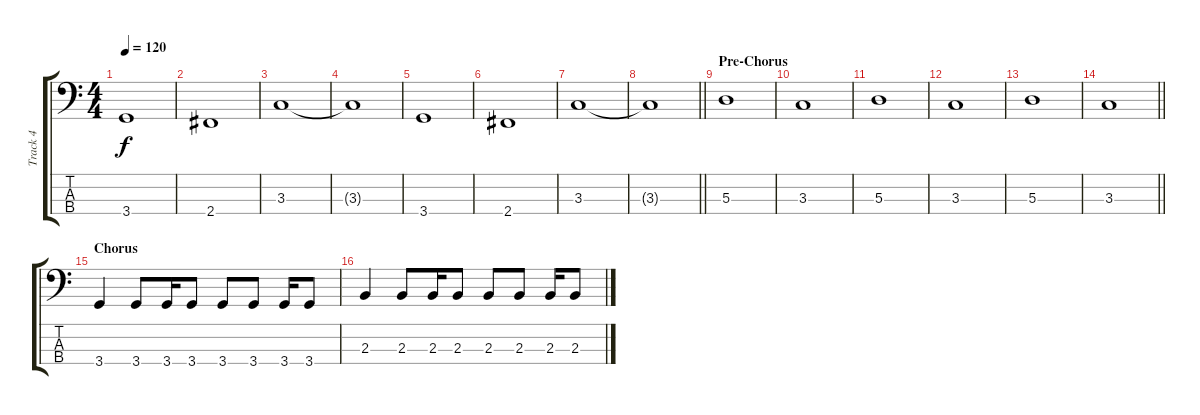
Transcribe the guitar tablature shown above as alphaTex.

\track ("Track 4" "Track 4") {instrument electricbassfinger}
\staff {score tabs}
\tuning (G2 D2 A1 E1) {hide}
\ts (4 4)
\tempo 120
\clef f4
\ks c
3.4.1{dy f} |
2.4.1 |
3.3.1 |
3.3{t}.1 |
3.4.1 |
2.4.1 |
3.3.1 |
\barLineRight lightlight
3.3{t}.1 |
\section ("" "Pre-Chorus")
5.3.1 |
3.3.1 |
5.3.1 |
3.3.1 |
5.3.1 |
\barLineRight lightlight
3.3.1 |
\section ("" "Chorus")
3.4.4 3.4.8 3.4.16 3.4.8 3.4.8 3.4.8 3.4.16 3.4.8 |
2.3.4 2.3.8 2.3.16 2.3.8 2.3.8 2.3.8 2.3.16 2.3.8
